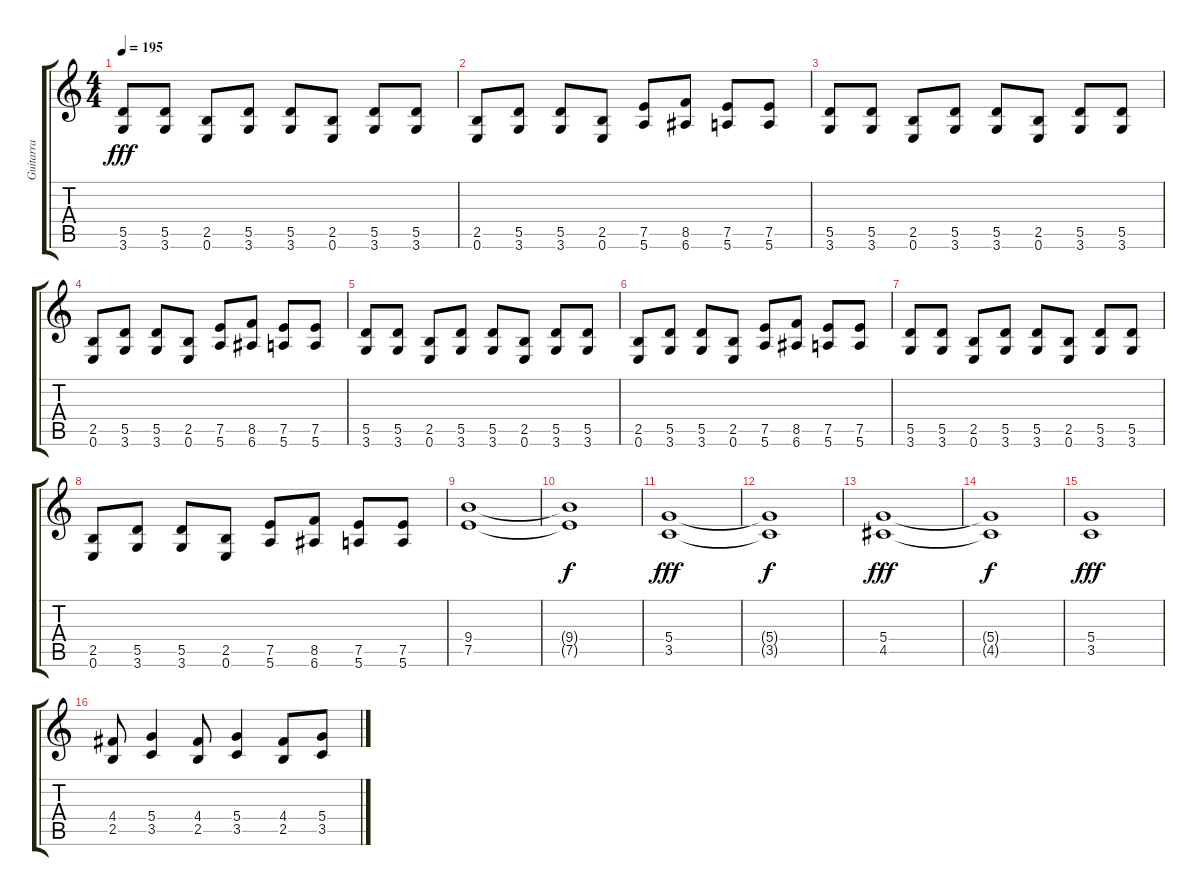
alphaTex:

\track ("Guitarra" "Guitarra") {instrument overdrivenguitar}
\staff {score tabs}
\tuning (E4 B3 G3 D3 A2 E2) {hide}
\ts (4 4)
\tempo 195
\clef g2
\ks c
(5.5 3.6).8{dy fff} (5.5 3.6).8 (2.5 0.6).8 (5.5 3.6).8 (5.5 3.6).8 (2.5 0.6).8 (5.5 3.6).8 (5.5 3.6).8 |
(2.5 0.6).8 (5.5 3.6).8 (5.5 3.6).8 (2.5 0.6).8 (7.5 5.6).8 (8.5 6.6).8 (7.5 5.6).8 (7.5 5.6).8 |
(5.5 3.6).8 (5.5 3.6).8 (2.5 0.6).8 (5.5 3.6).8 (5.5 3.6).8 (2.5 0.6).8 (5.5 3.6).8 (5.5 3.6).8 |
(2.5 0.6).8 (5.5 3.6).8 (5.5 3.6).8 (2.5 0.6).8 (7.5 5.6).8 (8.5 6.6).8 (7.5 5.6).8 (7.5 5.6).8 |
(5.5 3.6).8 (5.5 3.6).8 (2.5 0.6).8 (5.5 3.6).8 (5.5 3.6).8 (2.5 0.6).8 (5.5 3.6).8 (5.5 3.6).8 |
(2.5 0.6).8 (5.5 3.6).8 (5.5 3.6).8 (2.5 0.6).8 (7.5 5.6).8 (8.5 6.6).8 (7.5 5.6).8 (7.5 5.6).8 |
(5.5 3.6).8 (5.5 3.6).8 (2.5 0.6).8 (5.5 3.6).8 (5.5 3.6).8 (2.5 0.6).8 (5.5 3.6).8 (5.5 3.6).8 |
(2.5 0.6).8 (5.5 3.6).8 (5.5 3.6).8 (2.5 0.6).8 (7.5 5.6).8 (8.5 6.6).8 (7.5 5.6).8 (7.5 5.6).8 |
(9.4 7.5).1 |
(9.4{t} 7.5{t}).1{dy f} |
(5.4 3.5).1{dy fff} |
(5.4{t} 3.5{t}).1{dy f} |
(5.4 4.5).1{dy fff} |
(5.4{t} 4.5{t}).1{dy f} |
(5.4 3.5).1{dy fff} |
(4.4 2.5).8 (5.4 3.5).4 (4.4 2.5).8 (5.4 3.5).4 (4.4 2.5).8 (5.4 3.5).8
